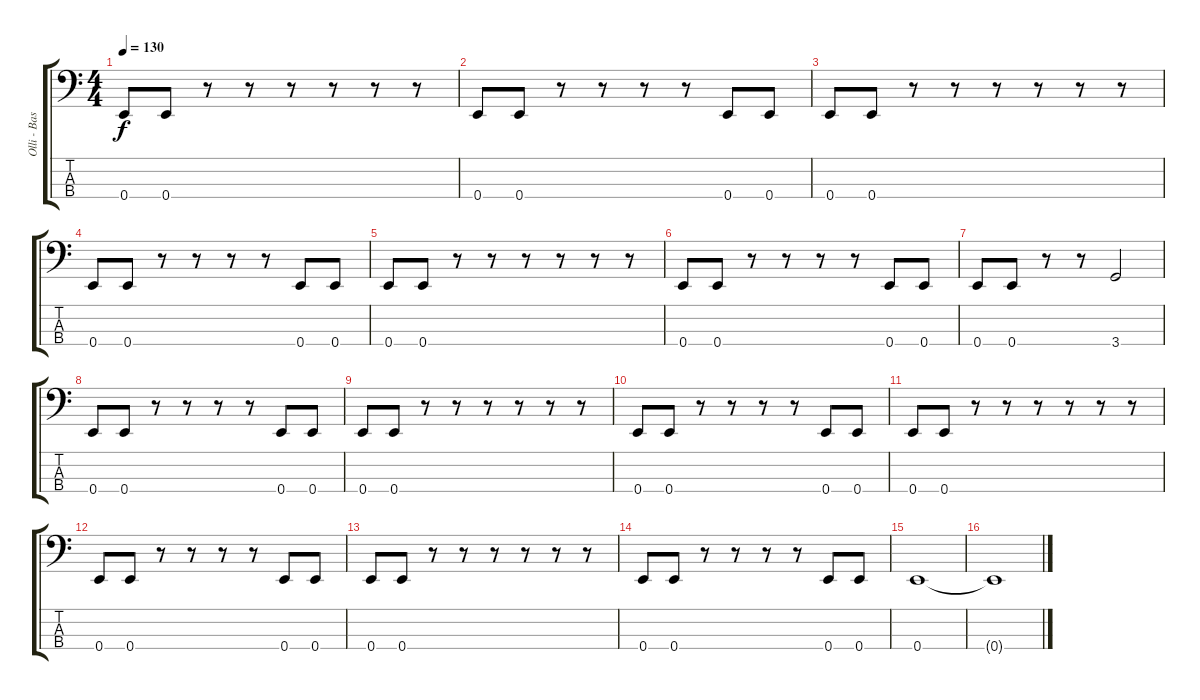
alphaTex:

\track ("Olli - Bass" "Olli - Bas") {instrument electricbasspick}
\staff {score tabs}
\tuning (G2 D2 A1 E1) {hide}
\ts (4 4)
\tempo 130
\clef f4
\ks c
0.4.8{dy f} 0.4.8 r.8 r.8 r.8 r.8 r.8 r.8 |
0.4.8 0.4.8 r.8 r.8 r.8 r.8 0.4.8 0.4.8 |
0.4.8 0.4.8 r.8 r.8 r.8 r.8 r.8 r.8 |
0.4.8 0.4.8 r.8 r.8 r.8 r.8 0.4.8 0.4.8 |
0.4.8 0.4.8 r.8 r.8 r.8 r.8 r.8 r.8 |
0.4.8 0.4.8 r.8 r.8 r.8 r.8 0.4.8 0.4.8 |
0.4.8 0.4.8 r.8 r.8 3.4.2 |
0.4.8 0.4.8 r.8 r.8 r.8 r.8 0.4.8 0.4.8 |
0.4.8 0.4.8 r.8 r.8 r.8 r.8 r.8 r.8 |
0.4.8 0.4.8 r.8 r.8 r.8 r.8 0.4.8 0.4.8 |
0.4.8 0.4.8 r.8 r.8 r.8 r.8 r.8 r.8 |
0.4.8 0.4.8 r.8 r.8 r.8 r.8 0.4.8 0.4.8 |
0.4.8 0.4.8 r.8 r.8 r.8 r.8 r.8 r.8 |
0.4.8 0.4.8 r.8 r.8 r.8 r.8 0.4.8 0.4.8 |
0.4.1 |
0.4{t}.1
